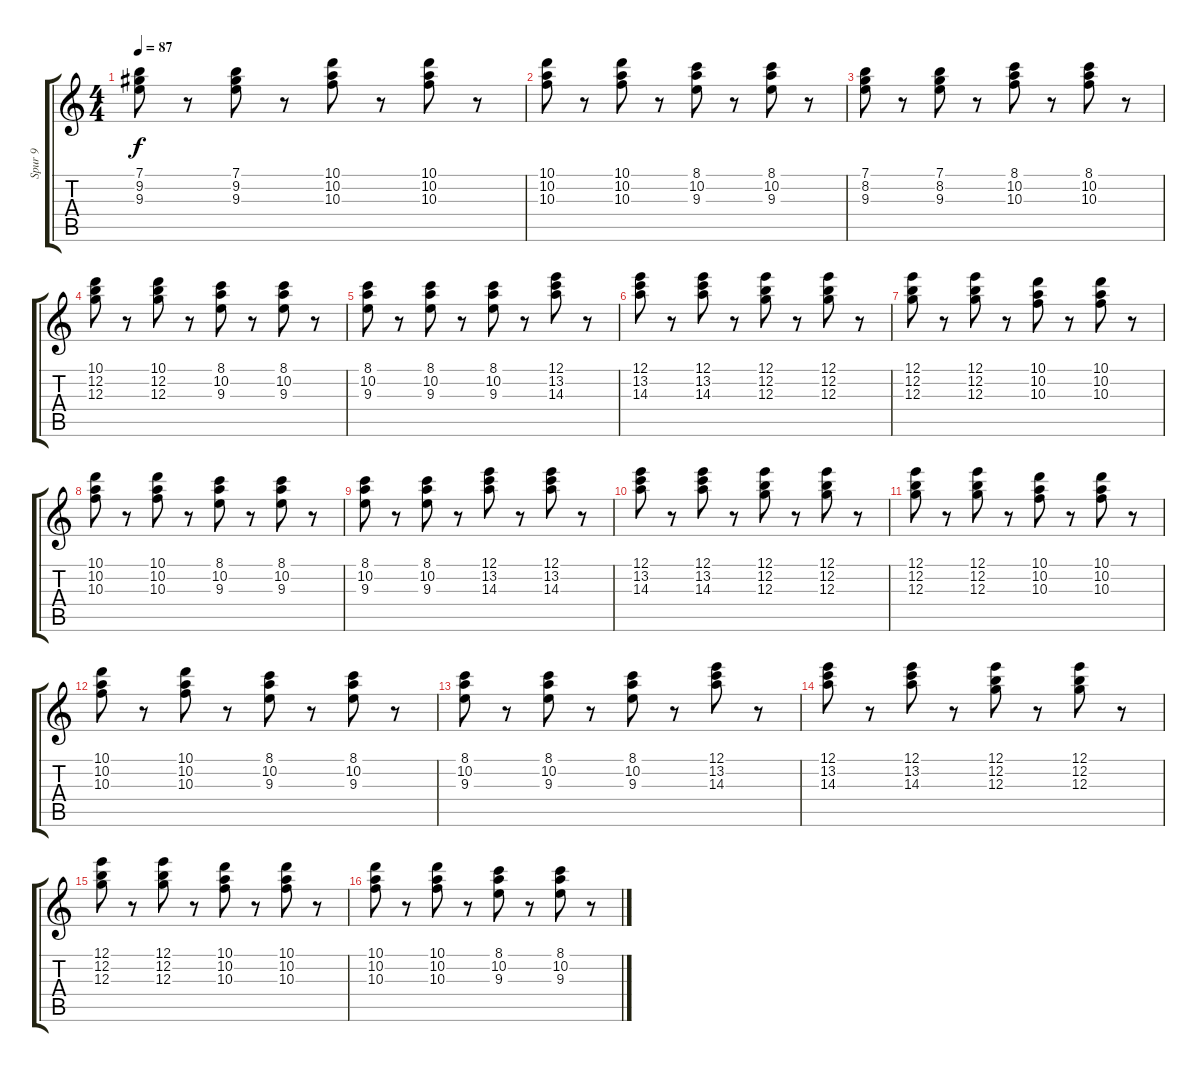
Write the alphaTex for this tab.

\track ("Spur 9" "Spur 9") {instrument overdrivenguitar}
\staff {score tabs}
\tuning (E4 B3 G3 D3 A2 E2) {hide}
\ts (4 4)
\tempo 87
\clef g2
\ks c
(7.1 9.2 9.3).8{dy f} r.8 (7.1 9.2 9.3).8 r.8 (10.1 10.2 10.3).8 r.8 (10.1 10.2 10.3).8 r.8 |
(10.1 10.2 10.3).8 r.8 (10.1 10.2 10.3).8 r.8 (8.1 10.2 9.3).8 r.8 (8.1 10.2 9.3).8 r.8 |
(7.1 8.2 9.3).8 r.8 (7.1 8.2 9.3).8 r.8 (8.1 10.2 10.3).8 r.8 (8.1 10.2 10.3).8 r.8 |
(10.1 12.2 12.3).8 r.8 (10.1 12.2 12.3).8 r.8 (8.1 10.2 9.3).8 r.8 (8.1 10.2 9.3).8 r.8 |
(8.1 10.2 9.3).8 r.8 (8.1 10.2 9.3).8 r.8 (8.1 10.2 9.3).8 r.8 (12.1 13.2 14.3).8 r.8 |
(12.1 13.2 14.3).8 r.8 (12.1 13.2 14.3).8 r.8 (12.1 12.2 12.3).8 r.8 (12.1 12.2 12.3).8 r.8 |
(12.1 12.2 12.3).8 r.8 (12.1 12.2 12.3).8 r.8 (10.1 10.2 10.3).8 r.8 (10.1 10.2 10.3).8 r.8 |
(10.1 10.2 10.3).8 r.8 (10.1 10.2 10.3).8 r.8 (8.1 10.2 9.3).8 r.8 (8.1 10.2 9.3).8 r.8 |
(8.1 10.2 9.3).8 r.8 (8.1 10.2 9.3).8 r.8 (12.1 13.2 14.3).8 r.8 (12.1 13.2 14.3).8 r.8 |
(12.1 13.2 14.3).8 r.8 (12.1 13.2 14.3).8 r.8 (12.1 12.2 12.3).8 r.8 (12.1 12.2 12.3).8 r.8 |
(12.1 12.2 12.3).8 r.8 (12.1 12.2 12.3).8 r.8 (10.1 10.2 10.3).8 r.8 (10.1 10.2 10.3).8 r.8 |
(10.1 10.2 10.3).8 r.8 (10.1 10.2 10.3).8 r.8 (8.1 10.2 9.3).8 r.8 (8.1 10.2 9.3).8 r.8 |
(8.1 10.2 9.3).8 r.8 (8.1 10.2 9.3).8 r.8 (8.1 10.2 9.3).8 r.8 (12.1 13.2 14.3).8 r.8 |
(12.1 13.2 14.3).8 r.8 (12.1 13.2 14.3).8 r.8 (12.1 12.2 12.3).8 r.8 (12.1 12.2 12.3).8 r.8 |
(12.1 12.2 12.3).8 r.8 (12.1 12.2 12.3).8 r.8 (10.1 10.2 10.3).8 r.8 (10.1 10.2 10.3).8 r.8 |
(10.1 10.2 10.3).8 r.8 (10.1 10.2 10.3).8 r.8 (8.1 10.2 9.3).8 r.8 (8.1 10.2 9.3).8 r.8
